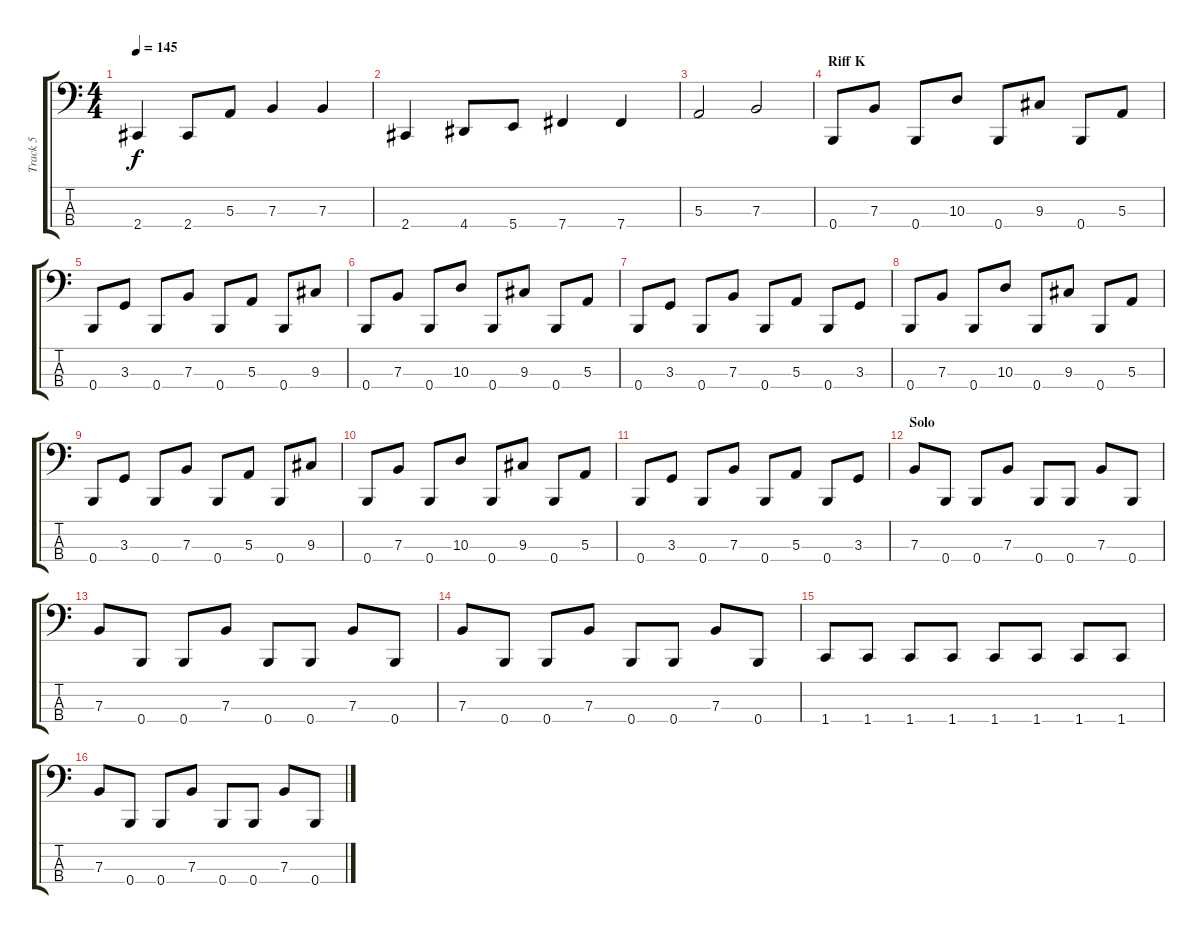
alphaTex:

\track ("Track 5" "Track 5") {instrument electricbassfinger}
\staff {score tabs}
\tuning (D2 A1 E1 B0) {hide}
\ts (4 4)
\tempo 145
\clef f4
\ks c
2.4.4{dy f} 2.4.8 5.3.8 7.3.4 7.3.4 |
2.4.4 4.4.8 5.4.8 7.4.4 7.4.4 |
5.3.2 7.3.2 |
\section ("" "Riff K")
0.4.8 7.3.8 0.4.8 10.3.8 0.4.8 9.3.8 0.4.8 5.3.8 |
0.4.8 3.3.8 0.4.8 7.3.8 0.4.8 5.3.8 0.4.8 9.3.8 |
0.4.8 7.3.8 0.4.8 10.3.8 0.4.8 9.3.8 0.4.8 5.3.8 |
0.4.8 3.3.8 0.4.8 7.3.8 0.4.8 5.3.8 0.4.8 3.3.8 |
0.4.8 7.3.8 0.4.8 10.3.8 0.4.8 9.3.8 0.4.8 5.3.8 |
0.4.8 3.3.8 0.4.8 7.3.8 0.4.8 5.3.8 0.4.8 9.3.8 |
0.4.8 7.3.8 0.4.8 10.3.8 0.4.8 9.3.8 0.4.8 5.3.8 |
0.4.8 3.3.8 0.4.8 7.3.8 0.4.8 5.3.8 0.4.8 3.3.8 |
\section ("" "Solo")
7.3.8 0.4.8 0.4.8 7.3.8 0.4.8 0.4.8 7.3.8 0.4.8 |
7.3.8 0.4.8 0.4.8 7.3.8 0.4.8 0.4.8 7.3.8 0.4.8 |
7.3.8 0.4.8 0.4.8 7.3.8 0.4.8 0.4.8 7.3.8 0.4.8 |
1.4.8 1.4.8 1.4.8 1.4.8 1.4.8 1.4.8 1.4.8 1.4.8 |
7.3.8 0.4.8 0.4.8 7.3.8 0.4.8 0.4.8 7.3.8 0.4.8
